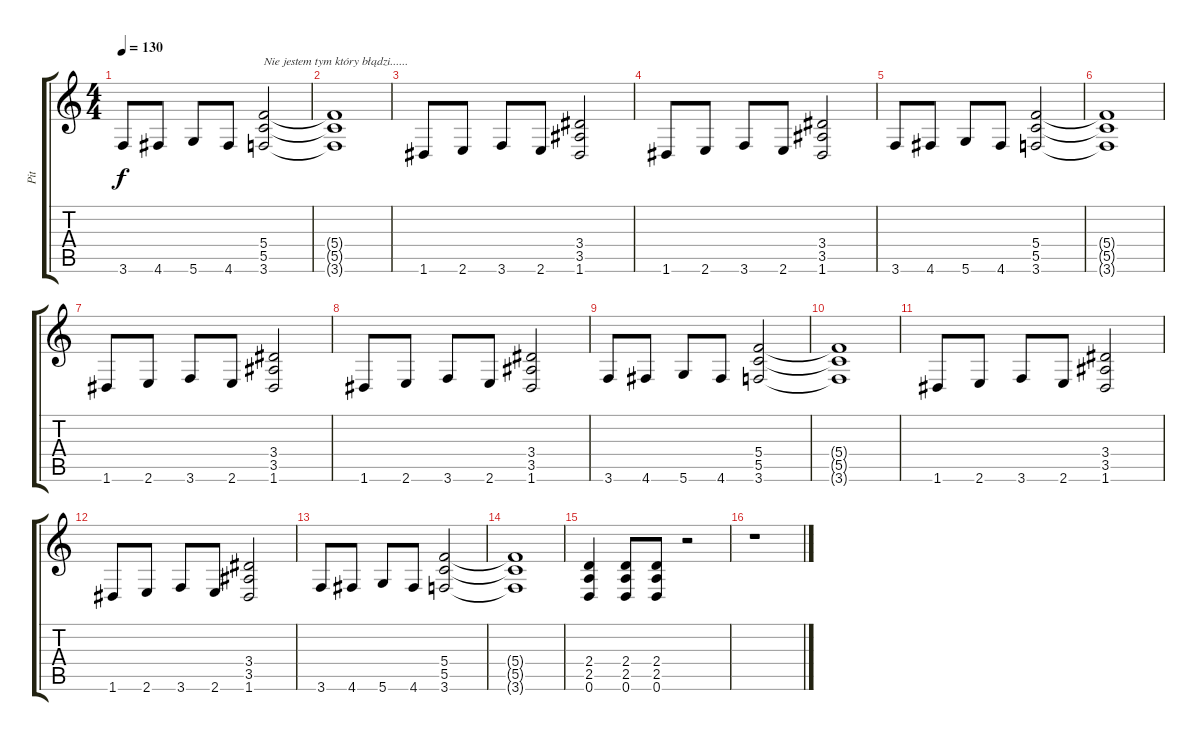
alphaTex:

\track ("Pit" "Pit") {instrument distortionguitar}
\staff {score tabs}
\tuning (D4 A3 F3 C3 G2 D2) {hide}
\ts (4 4)
\tempo 130
\clef g2
\ks c
3.6.8{dy f} 4.6.8 5.6.8 4.6.8 (5.4 5.5 3.6).2{txt "Nie jestem tym który błądzi......"} |
(5.4{t} 5.5{t} 3.6{t}).1 |
1.6.8 2.6.8 3.6.8 2.6.8 (3.4 3.5 1.6).2 |
1.6.8 2.6.8 3.6.8 2.6.8 (3.4 3.5 1.6).2 |
3.6.8 4.6.8 5.6.8 4.6.8 (5.4 5.5 3.6).2 |
(5.4{t} 5.5{t} 3.6{t}).1 |
1.6.8 2.6.8 3.6.8 2.6.8 (3.4 3.5 1.6).2 |
1.6.8 2.6.8 3.6.8 2.6.8 (3.4 3.5 1.6).2 |
3.6.8 4.6.8 5.6.8 4.6.8 (5.4 5.5 3.6).2 |
(5.4{t} 5.5{t} 3.6{t}).1 |
1.6.8 2.6.8 3.6.8 2.6.8 (3.4 3.5 1.6).2 |
1.6.8 2.6.8 3.6.8 2.6.8 (3.4 3.5 1.6).2 |
3.6.8 4.6.8 5.6.8 4.6.8 (5.4 5.5 3.6).2 |
(5.4{t} 5.5{t} 3.6{t}).1 |
(2.4 2.5 0.6).4 (2.4 2.5 0.6).8 (2.4 2.5 0.6).8 r.2 |
r.1
